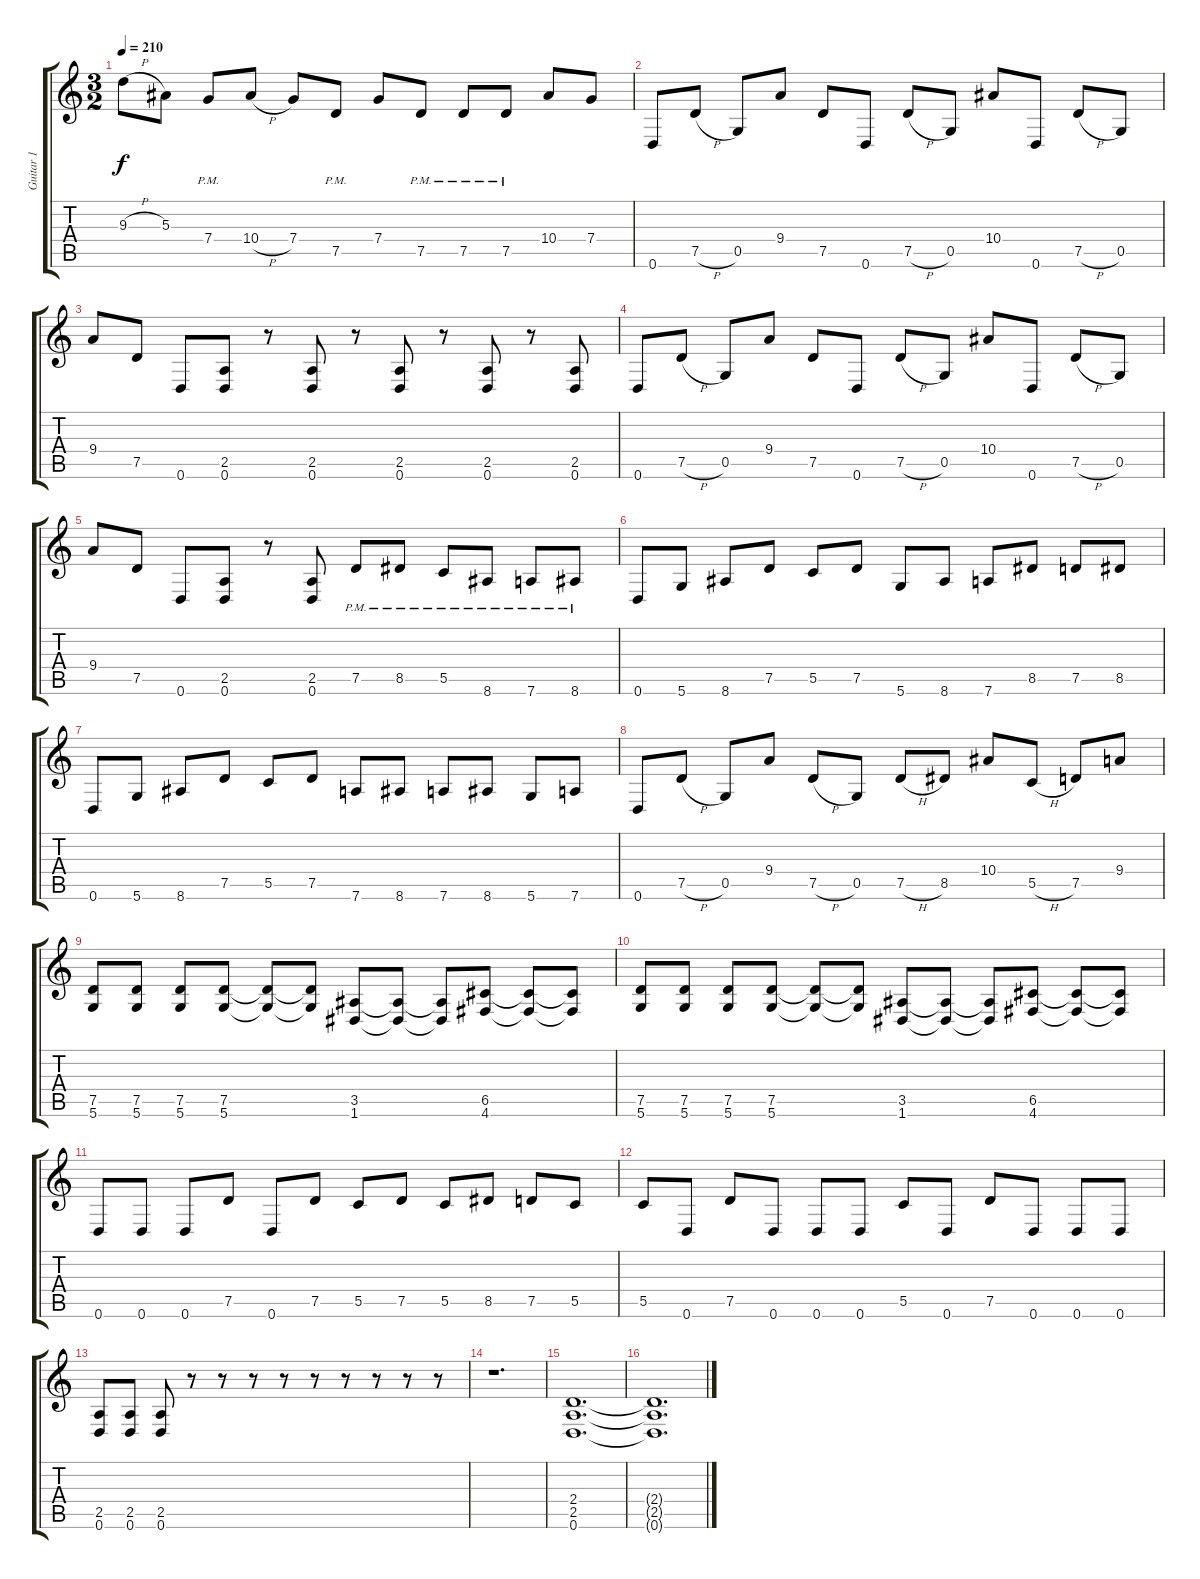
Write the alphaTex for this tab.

\track ("Guitar 1 " "Guitar 1 ") {instrument distortionguitar}
\staff {score tabs}
\tuning (D4 A3 F3 C3 G2 D2) {hide}
\ts (3 2)
\tempo 210
\clef g2
\ks c
9.3{h}.8{dy f} 5.3.8 7.4{pm}.8 10.4{h}.8 7.4.8 7.5{pm}.8 7.4.8 7.5{pm}.8 7.5{pm}.8 7.5{pm}.8 10.4.8 7.4.8 |
0.6.8 7.5{h}.8 0.5.8 9.4.8 7.5.8 0.6.8 7.5{h}.8 0.5.8 10.4.8 0.6.8 7.5{h}.8 0.5.8 |
9.4.8 7.5.8 0.6.8 (2.5 0.6).8 r.8 (2.5 0.6).8 r.8 (2.5 0.6).8 r.8 (2.5 0.6).8 r.8 (2.5 0.6).8 |
0.6.8 7.5{h}.8 0.5.8 9.4.8 7.5.8 0.6.8 7.5{h}.8 0.5.8 10.4.8 0.6.8 7.5{h}.8 0.5.8 |
9.4.8 7.5.8 0.6.8 (2.5 0.6).8 r.8 (2.5 0.6).8 7.5{pm}.8 8.5{pm}.8 5.5{pm}.8 8.6{pm}.8 7.6{pm}.8 8.6{pm}.8 |
0.6.8 5.6.8 8.6.8 7.5.8 5.5.8 7.5.8 5.6.8 8.6.8 7.6.8 8.5.8 7.5.8 8.5.8 |
0.6.8 5.6.8 8.6.8 7.5.8 5.5.8 7.5.8 7.6.8 8.6.8 7.6.8 8.6.8 5.6.8 7.6.8 |
0.6.8 7.5{h}.8 0.5.8 9.4.8 7.5{h}.8 0.5.8 7.5{h}.8 8.5.8 10.4.8 5.5{h}.8 7.5.8 9.4.8 |
(7.5 5.6).8 (7.5 5.6).8 (7.5 5.6).8 (7.5 5.6).8 (7.5{t} 5.6{t}).8 (7.5{t} 5.6{t}).8 (3.5 1.6).8 (3.5{t} 1.6{t}).8 (3.5{t} 1.6{t}).8 (6.5 4.6).8 (6.5{t} 4.6{t}).8 (6.5{t} 4.6{t}).8 |
(7.5 5.6).8 (7.5 5.6).8 (7.5 5.6).8 (7.5 5.6).8 (7.5{t} 5.6{t}).8 (7.5{t} 5.6{t}).8 (3.5 1.6).8 (3.5{t} 1.6{t}).8 (3.5{t} 1.6{t}).8 (6.5 4.6).8 (6.5{t} 4.6{t}).8 (6.5{t} 4.6{t}).8 |
0.6.8 0.6.8 0.6.8 7.5.8 0.6.8 7.5.8 5.5.8 7.5.8 5.5.8 8.5.8 7.5.8 5.5.8 |
5.5.8 0.6.8 7.5.8 0.6.8 0.6.8 0.6.8 5.5.8 0.6.8 7.5.8 0.6.8 0.6.8 0.6.8 |
(2.5 0.6).8 (2.5 0.6).8 (2.5 0.6).8 r.8 r.8 r.8 r.8 r.8 r.8 r.8 r.8 r.8 |
r.1{d} |
(2.4 2.5 0.6).1{d} |
(2.4{t} 2.5{t} 0.6{t}).1{d}
